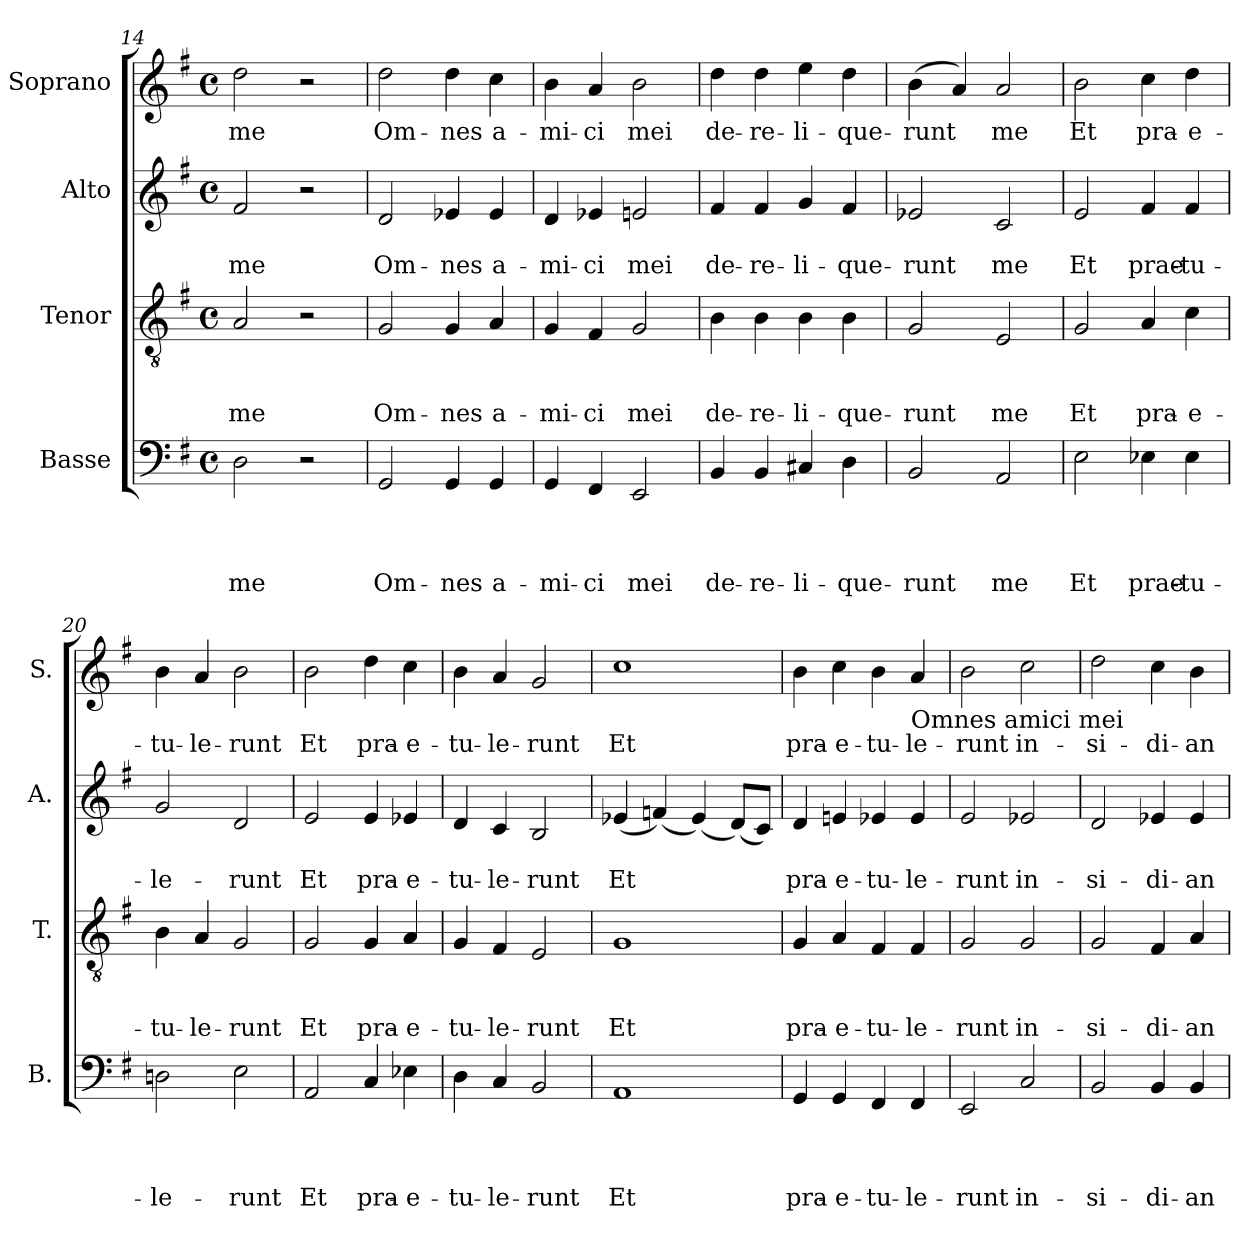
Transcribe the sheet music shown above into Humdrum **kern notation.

**kern	**text	**text	**text	**text	**kern	**text	**text	**text	**kern	**text	**text	**kern	**text
*part4	*part4	*part4	*part4	*part4	*part3	*part3	*part3	*part3	*part2	*part2	*part2	*part1	*part1
*staff4	*staff4	*staff4	*staff4	*staff4	*staff3	*staff3	*staff3	*staff3	*staff2	*staff2	*staff2	*staff1	*staff1
*I"Basse	*	*	*	*	*I"Tenor	*	*	*	*I"Alto	*	*	*I"Soprano	*
*I'B.	*	*	*	*	*I'T.	*	*	*	*I'A.	*	*	*I'S.	*
!!LO:PB:g=z
*clefF4	*	*	*	*	*clefGv2	*	*	*	*clefG2	*	*	*clefG2	*
*k[f#]	*	*	*	*	*k[f#]	*	*	*	*k[f#]	*	*	*k[f#]	*
*G:	*	*	*	*	*G:	*	*	*	*G:	*	*	*G:	*
*M4/4	*	*	*	*	*M4/4	*	*	*	*M4/4	*	*	*M4/4	*
*met(c)	*	*	*	*	*met(c)	*	*	*	*met(c)	*	*	*met(c)	*
=14	=14	=14	=14	=14	=14	=14	=14	=14	=14	=14	=14	=14	=14
!	!	!	!	!LO:LY:b	!	!	!	!LO:LY:b	!	!	!LO:LY:b	!	!LO:LY:b
2D\	.	.	.	me	2A/	.	.	me	2f#/	.	me	2dd\	me
2r	.	.	.	.	2r	.	.	.	2r	.	.	2r	.
=15	=15	=15	=15	=15	=15	=15	=15	=15	=15	=15	=15	=15	=15
!	!	!	!	!LO:LY:b	!	!	!	!LO:LY:b	!	!	!LO:LY:b	!	!LO:LY:b
2GG/	.	.	.	Om-	2G/	.	.	Om-	2d/	.	Om-	2dd\	Om-
!	!	!	!	!LO:LY:b	!	!	!	!LO:LY:b	!	!	!LO:LY:b	!	!LO:LY:b
4GG/	.	.	.	-nes	4G/	.	.	-nes	4e-X/	.	-nes	4dd\	-nes
!	!	!	!	!LO:LY:b	!	!	!	!LO:LY:b	!	!	!LO:LY:b	!	!LO:LY:b
4GG/	.	.	.	a-	4A/	.	.	a-	4e-/	.	a-	4cc\	a-
=16	=16	=16	=16	=16	=16	=16	=16	=16	=16	=16	=16	=16	=16
!	!	!	!	!LO:LY:b	!	!	!	!LO:LY:b	!	!	!LO:LY:b	!	!LO:LY:b
4GG/	.	.	.	-mi-	4G/	.	.	-mi-	4d/	.	-mi-	4b\	-mi-
!	!	!	!	!LO:LY:b	!	!	!	!LO:LY:b	!	!	!LO:LY:b	!	!LO:LY:b
4FF#/	.	.	.	-ci	4F#/	.	.	-ci	4e-X/	.	-ci	4a/	-ci
!	!	!	!	!LO:LY:b	!	!	!	!LO:LY:b	!	!	!LO:LY:b	!	!LO:LY:b
2EE/	.	.	.	mei	2G/	.	.	mei	2en/	.	mei	2b\	mei
=17	=17	=17	=17	=17	=17	=17	=17	=17	=17	=17	=17	=17	=17
!	!	!	!	!LO:LY:b	!	!	!	!LO:LY:b	!	!	!LO:LY:b	!	!LO:LY:b
4BB/	.	.	.	de-	4B\	.	.	de-	4f#/	.	de-	4dd\	de-
!	!	!	!	!LO:LY:b	!	!	!	!LO:LY:b	!	!	!LO:LY:b	!	!LO:LY:b
4BB/	.	.	.	-re-	4B\	.	.	-re-	4f#/	.	-re-	4dd\	-re-
!	!	!	!	!LO:LY:b	!	!	!	!LO:LY:b	!	!	!LO:LY:b	!	!LO:LY:b
4C#X/	.	.	.	-li-	4B\	.	.	-li-	4g/	.	-li-	4ee\	-li-
!	!	!	!	!LO:LY:b	!	!	!	!LO:LY:b	!	!	!LO:LY:b	!	!LO:LY:b
4D\	.	.	.	-que-	4B\	.	.	-que-	4f#/	.	-que-	4dd\	-que-
=18	=18	=18	=18	=18	=18	=18	=18	=18	=18	=18	=18	=18	=18
!	!	!	!	!LO:LY:b	!	!	!	!LO:LY:b	!	!	!LO:LY:b	!	!LO:LY:b
2BB/	.	.	.	-runt	2G/	.	.	-runt	2e-X/	.	-runt	(>4b\	-runt
.	.	.	.	.	.	.	.	.	.	.	.	4a/)	.
!	!	!	!	!LO:LY:b	!	!	!	!LO:LY:b	!	!	!LO:LY:b	!	!LO:LY:b
2AA/	.	.	.	me	2E/	.	.	me	2c/	.	me	2a/	me
=19	=19	=19	=19	=19	=19	=19	=19	=19	=19	=19	=19	=19	=19
!	!	!	!	!LO:LY:b	!	!	!	!LO:LY:b	!	!	!LO:LY:b	!	!LO:LY:b
2E\	.	.	.	Et	2G/	.	.	Et	2e/	.	Et	2b\	Et
!	!	!	!	!LO:LY:b	!	!	!	!LO:LY:b	!	!	!LO:LY:b	!	!LO:LY:b
4E-X\	.	.	.	prae-	4A/	.	.	pra-	4f#/	.	prae-	4cc\	pra-
!	!	!	!	!LO:LY:b	!	!	!	!LO:LY:b	!	!	!LO:LY:b	!	!LO:LY:b
4E-\	.	.	.	-tu-	4c\	.	.	-e-	4f#/	.	-tu-	4dd\	-e-
!!LO:PB:g=z
=20	=20	=20	=20	=20	=20	=20	=20	=20	=20	=20	=20	=20	=20
!	!	!	!	!LO:LY:b	!	!	!	!LO:LY:b	!	!	!LO:LY:b	!	!LO:LY:b
2Dni\	.	.	.	-le-	4B\	.	.	-tu-	2g/	.	-le-	4b\	-tu-
!	!	!	!	!	!	!	!	!LO:LY:b	!	!	!	!	!LO:LY:b
.	.	.	.	.	4A/	.	.	-le-	.	.	.	4a/	-le-
!	!	!	!	!LO:LY:b	!	!	!	!LO:LY:b	!	!	!LO:LY:b	!	!LO:LY:b
2E\	.	.	.	-runt	2G/	.	.	-runt	2d/	.	-runt	2b\	-runt
=21	=21	=21	=21	=21	=21	=21	=21	=21	=21	=21	=21	=21	=21
!	!	!	!	!LO:LY:b	!	!	!	!LO:LY:b	!	!	!LO:LY:b	!	!LO:LY:b
2AA/	.	.	.	Et	2G/	.	.	Et	2e/	.	Et	2b\	Et
!	!	!	!	!LO:LY:b	!	!	!	!LO:LY:b	!	!	!LO:LY:b	!	!LO:LY:b
4C/	.	.	.	pra-	4G/	.	.	pra-	4e/	.	pra-	4dd\	pra-
!	!	!	!	!LO:LY:b	!	!	!	!LO:LY:b	!	!	!LO:LY:b	!	!LO:LY:b
4E-X\	.	.	.	-e-	4A/	.	.	-e-	4e-X/	.	-e-	4cc\	-e-
=22	=22	=22	=22	=22	=22	=22	=22	=22	=22	=22	=22	=22	=22
!	!	!	!	!LO:LY:b	!	!	!	!LO:LY:b	!	!	!LO:LY:b	!	!LO:LY:b
4D\	.	.	.	-tu-	4G/	.	.	-tu-	4d/	.	-tu-	4b\	-tu-
!	!	!	!	!LO:LY:b	!	!	!	!LO:LY:b	!	!	!LO:LY:b	!	!LO:LY:b
4C/	.	.	.	-le-	4F#/	.	.	-le-	4c/	.	-le-	4a/	-le-
!	!	!	!	!LO:LY:b	!	!	!	!LO:LY:b	!	!	!LO:LY:b	!	!LO:LY:b
2BB/	.	.	.	-runt	2E/	.	.	-runt	2B/	.	-runt	2g/	-runt
=23	=23	=23	=23	=23	=23	=23	=23	=23	=23	=23	=23	=23	=23
!	!	!	!	!LO:LY:b	!	!	!	!LO:LY:b	!	!	!LO:LY:b	!	!LO:LY:b
1AA	.	.	.	Et	1G	.	.	Et	(<4e-X/	.	Et	1cc	Et
.	.	.	.	.	.	.	.	.	(<4fn/)	.	.	.	.
.	.	.	.	.	.	.	.	.	(<4e-/)	.	.	.	.
.	.	.	.	.	.	.	.	.	(<8d/L)	.	.	.	.
.	.	.	.	.	.	.	.	.	8c/J)	.	.	.	.
=24	=24	=24	=24	=24	=24	=24	=24	=24	=24	=24	=24	=24	=24
!	!	!	!	!LO:LY:b	!	!	!	!LO:LY:b	!	!	!LO:LY:b	!	!LO:LY:b
4GG/	.	.	.	pra-	4G/	.	.	pra-	4d/	.	pra-	4b\	pra-
!	!	!	!	!LO:LY:b	!	!	!	!LO:LY:b	!	!	!LO:LY:b	!	!LO:LY:b
4GG/	.	.	.	-e-	4A/	.	.	-e-	4eni/	.	-e-	4cc\	-e-
!	!	!	!	!LO:LY:b	!	!	!	!LO:LY:b	!	!	!LO:LY:b	!	!LO:LY:b
4FF#/	.	.	.	-tu-	4F#/	.	.	-tu-	4e-X/	.	-tu-	4b\	-tu-
!	!	!	!	!	!	!	!	!	!	!	!	!LO:TX:b:t=Omnes amici mei	!
!	!	!	!	!LO:LY:b	!	!	!	!LO:LY:b	!	!	!LO:LY:b	!	!LO:LY:b
4FF#/	.	.	.	-le-	4F#/	.	.	-le-	4e-/	.	-le-	4a/	-le-
=25	=25	=25	=25	=25	=25	=25	=25	=25	=25	=25	=25	=25	=25
!	!	!	!	!LO:LY:b	!	!	!	!LO:LY:b	!	!	!LO:LY:b	!	!LO:LY:b
2EE/	.	.	.	-runt	2G/	.	.	-runt	2e/	.	-runt	2b\	-runt
!	!	!	!	!LO:LY:b	!	!	!	!LO:LY:b	!	!	!LO:LY:b	!	!LO:LY:b
2C/	.	.	.	in-	2G/	.	.	in-	2e-X/	.	in-	2cc\	in-
!!LO:LB:g=z
=26	=26	=26	=26	=26	=26	=26	=26	=26	=26	=26	=26	=26	=26
!	!	!	!	!LO:LY:b	!	!	!	!LO:LY:b	!	!	!LO:LY:b	!	!LO:LY:b
2BB/	.	.	.	-si-	2G/	.	.	-si-	2d/	.	-si-	2dd\	-si-
!	!	!	!	!LO:LY:b	!	!	!	!LO:LY:b	!	!	!LO:LY:b	!	!LO:LY:b
4BB/	.	.	.	-di-	4F#/	.	.	-di-	4e-X/	.	-di-	4cc\	-di-
!	!	!	!	!LO:LY:b	!	!	!	!LO:LY:b	!	!	!LO:LY:b	!	!LO:LY:b
4BB/	.	.	.	-an-	4A/	.	.	-an-	4e-/	.	-an-	4b\	-an-
=	=	=	=	=	=	=	=	=	=	=	=	=	=
*-	*-	*-	*-	*-	*-	*-	*-	*-	*-	*-	*-	*-	*-
